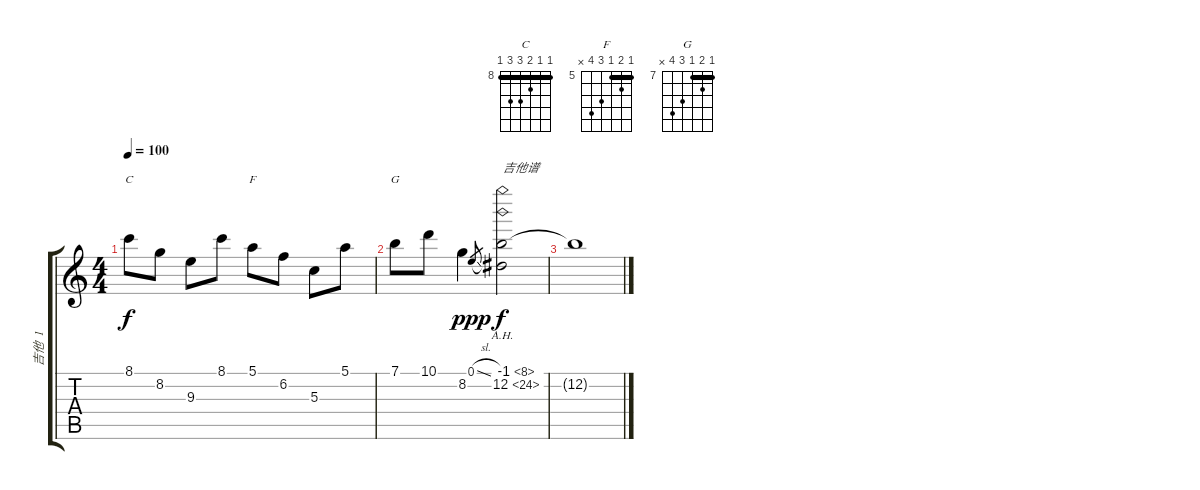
\track ("吉他  1" "吉他  1") {instrument acousticguitarnylon}
\staff {score tabs}
\tuning (E4 B3 G3 D3 A2 E2) {hide}
\chord ("C" 8 8 9 10 10 8) {firstfret 8 barre 8}
\chord ("F" 5 6 5 7 8 x) {firstfret 5 barre 5}
\chord ("G" 7 8 7 9 10 x) {firstfret 7 barre 7}
\ts (4 4)
\tempo 100
\clef g2
\ks c
8.1.8{ch "C" dy f} 8.2.8 9.3.8 8.1.8 5.1.8{ch "F"} 6.2.8 5.3.8 5.1.8 |
7.1.8{ch "G"} 10.1.8 8.2.4 0.1{sl}.8{gr dy ppp} (-1.1{ah 9} 12.2{ah 12}).2{txt "吉他谱" dy f} |
12.2{t}.1
